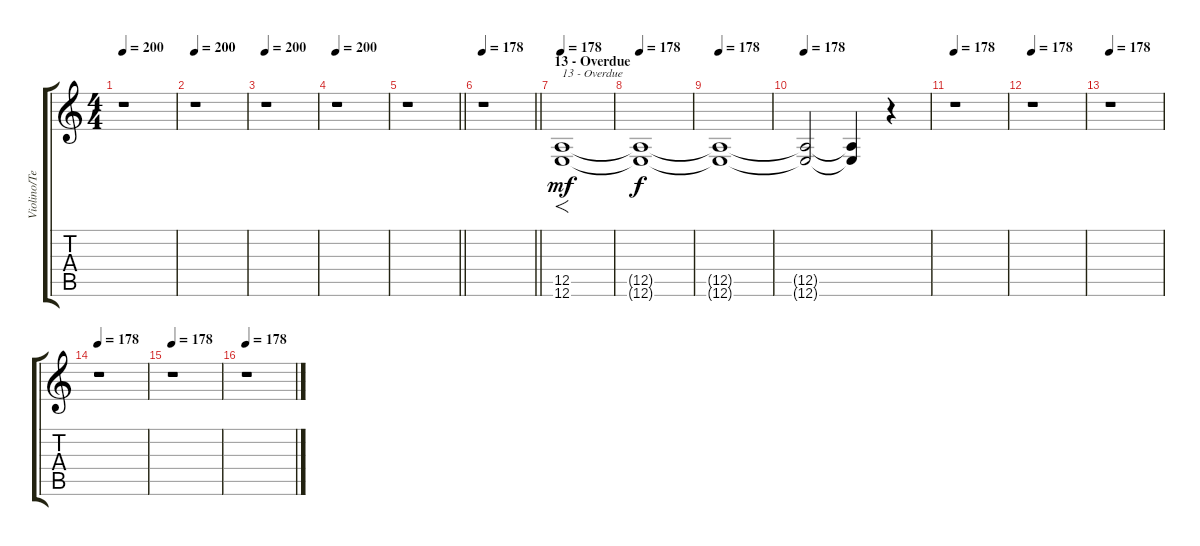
\track ("Violino/Tempo" "Violino/Te") {instrument viola}
\staff {score tabs}
\tuning (E4 B3 G3 D3 A2 E2) {hide}
\ts (4 4)
\tempo 200
\clef g2
\ks c
r.1{dy f} |
\tempo 200
r.1 |
\tempo 200
r.1 |
\tempo 200
r.1 |
\barLineRight lightlight
r.1 |
\tempo 178
\barLineRight lightlight
r.1 |
\section ("" "13 - Overdue")
\tempo 178
(12.5 12.6).1{f txt "13 - Overdue" dy mf} |
\tempo 178
(12.5{t} 12.6{t}).1{dy f} |
\tempo 178
(12.5{t} 12.6{t}).1 |
\tempo 178
(12.5{t} 12.6{t}).2 (12.5{t} 12.6{t}).4 r.4 |
\tempo 178
r.1 |
\tempo 178
r.1 |
\tempo 178
r.1 |
\tempo 178
r.1 |
\tempo 178
r.1 |
\tempo 178
r.1
